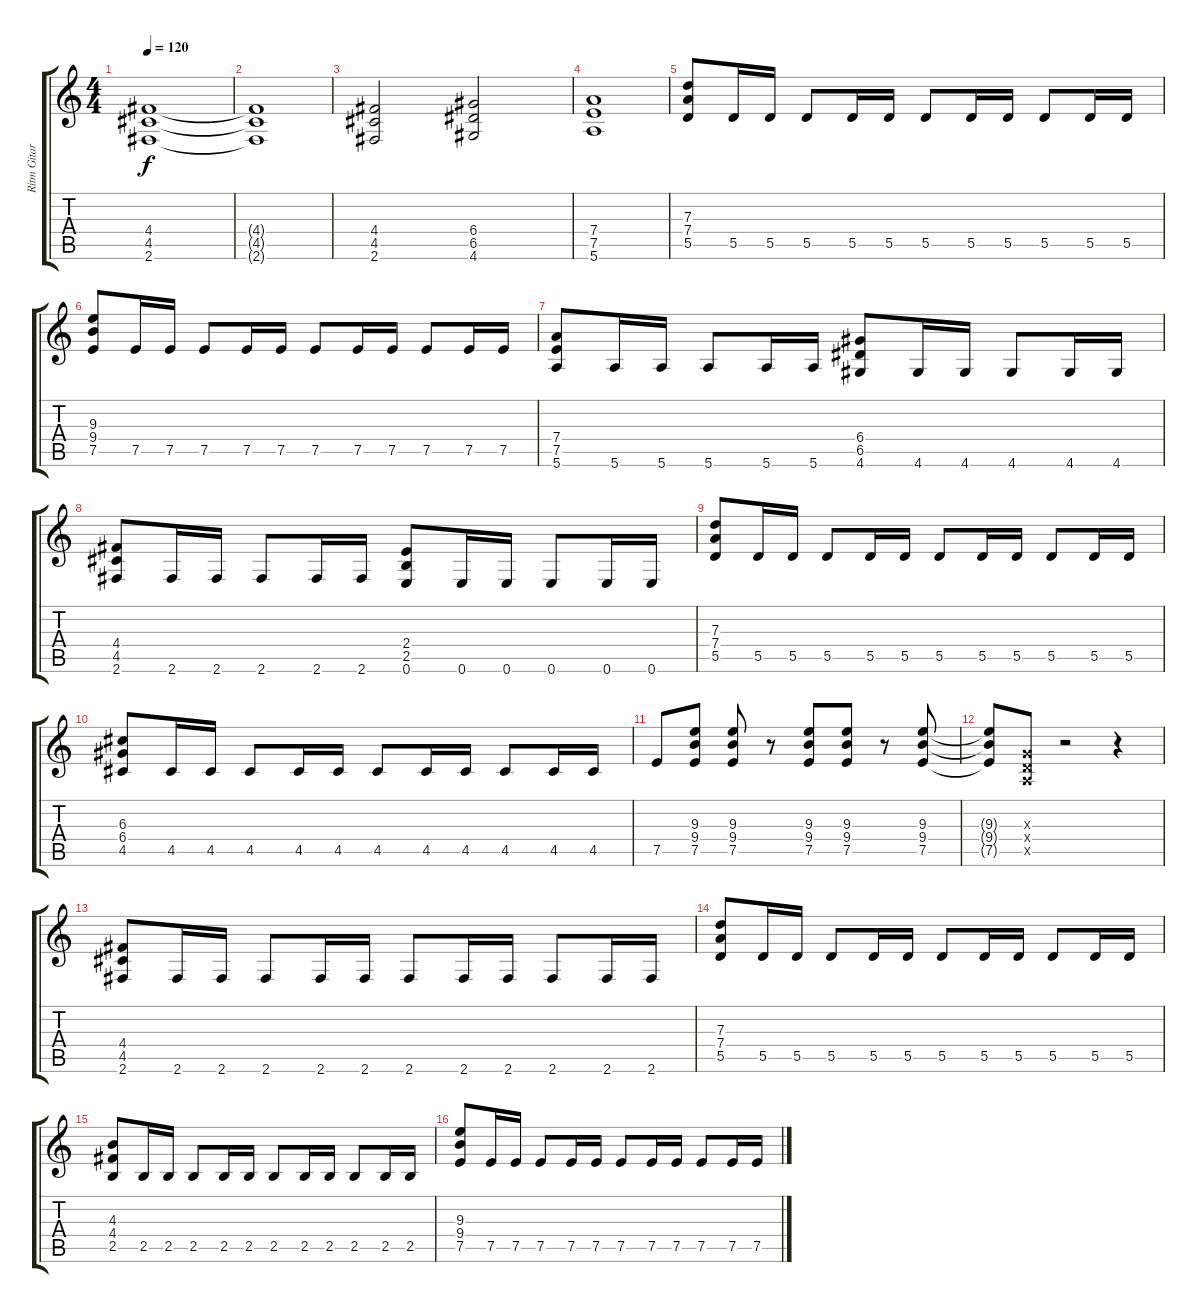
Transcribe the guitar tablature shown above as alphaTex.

\track ("Ritm Gitar" "Ritm Gitar") {instrument overdrivenguitar}
\staff {score tabs}
\tuning (E4 B3 G3 D3 A2 E2) {hide}
\ts (4 4)
\tempo 120
\clef g2
\ks c
(4.4 4.5 2.6).1{dy f} |
(4.4{t} 4.5{t} 2.6{t}).1 |
(4.4 4.5 2.6).2 (6.4 6.5 4.6).2 |
(7.4 7.5 5.6).1 |
(7.3 7.4 5.5).8 5.5.16 5.5.16 5.5.8 5.5.16 5.5.16 5.5.8 5.5.16 5.5.16 5.5.8 5.5.16 5.5.16 |
(9.3 9.4 7.5).8 7.5.16 7.5.16 7.5.8 7.5.16 7.5.16 7.5.8 7.5.16 7.5.16 7.5.8 7.5.16 7.5.16 |
(7.4 7.5 5.6).8 5.6.16 5.6.16 5.6.8 5.6.16 5.6.16 (6.4 6.5 4.6).8 4.6.16 4.6.16 4.6.8 4.6.16 4.6.16 |
(4.4 4.5 2.6).8 2.6.16 2.6.16 2.6.8 2.6.16 2.6.16 (2.4 2.5 0.6).8 0.6.16 0.6.16 0.6.8 0.6.16 0.6.16 |
(7.3 7.4 5.5).8 5.5.16 5.5.16 5.5.8 5.5.16 5.5.16 5.5.8 5.5.16 5.5.16 5.5.8 5.5.16 5.5.16 |
(6.3 6.4 4.5).8 4.5.16 4.5.16 4.5.8 4.5.16 4.5.16 4.5.8 4.5.16 4.5.16 4.5.8 4.5.16 4.5.16 |
7.5.8 (9.3 9.4 7.5).8 (9.3 9.4 7.5).8 r.8 (9.3 9.4 7.5).8 (9.3 9.4 7.5).8 r.8 (9.3 9.4 7.5).8 |
(9.3{t} 9.4{t} 7.5{t}).8 (0.3{x} 0.4{x} 0.5{x}).8 r.2 r.4 |
(4.4 4.5 2.6).8 2.6.16 2.6.16 2.6.8 2.6.16 2.6.16 2.6.8 2.6.16 2.6.16 2.6.8 2.6.16 2.6.16 |
(7.3 7.4 5.5).8 5.5.16 5.5.16 5.5.8 5.5.16 5.5.16 5.5.8 5.5.16 5.5.16 5.5.8 5.5.16 5.5.16 |
(4.3 4.4 2.5).8 2.5.16 2.5.16 2.5.8 2.5.16 2.5.16 2.5.8 2.5.16 2.5.16 2.5.8 2.5.16 2.5.16 |
(9.3 9.4 7.5).8 7.5.16 7.5.16 7.5.8 7.5.16 7.5.16 7.5.8 7.5.16 7.5.16 7.5.8 7.5.16 7.5.16
